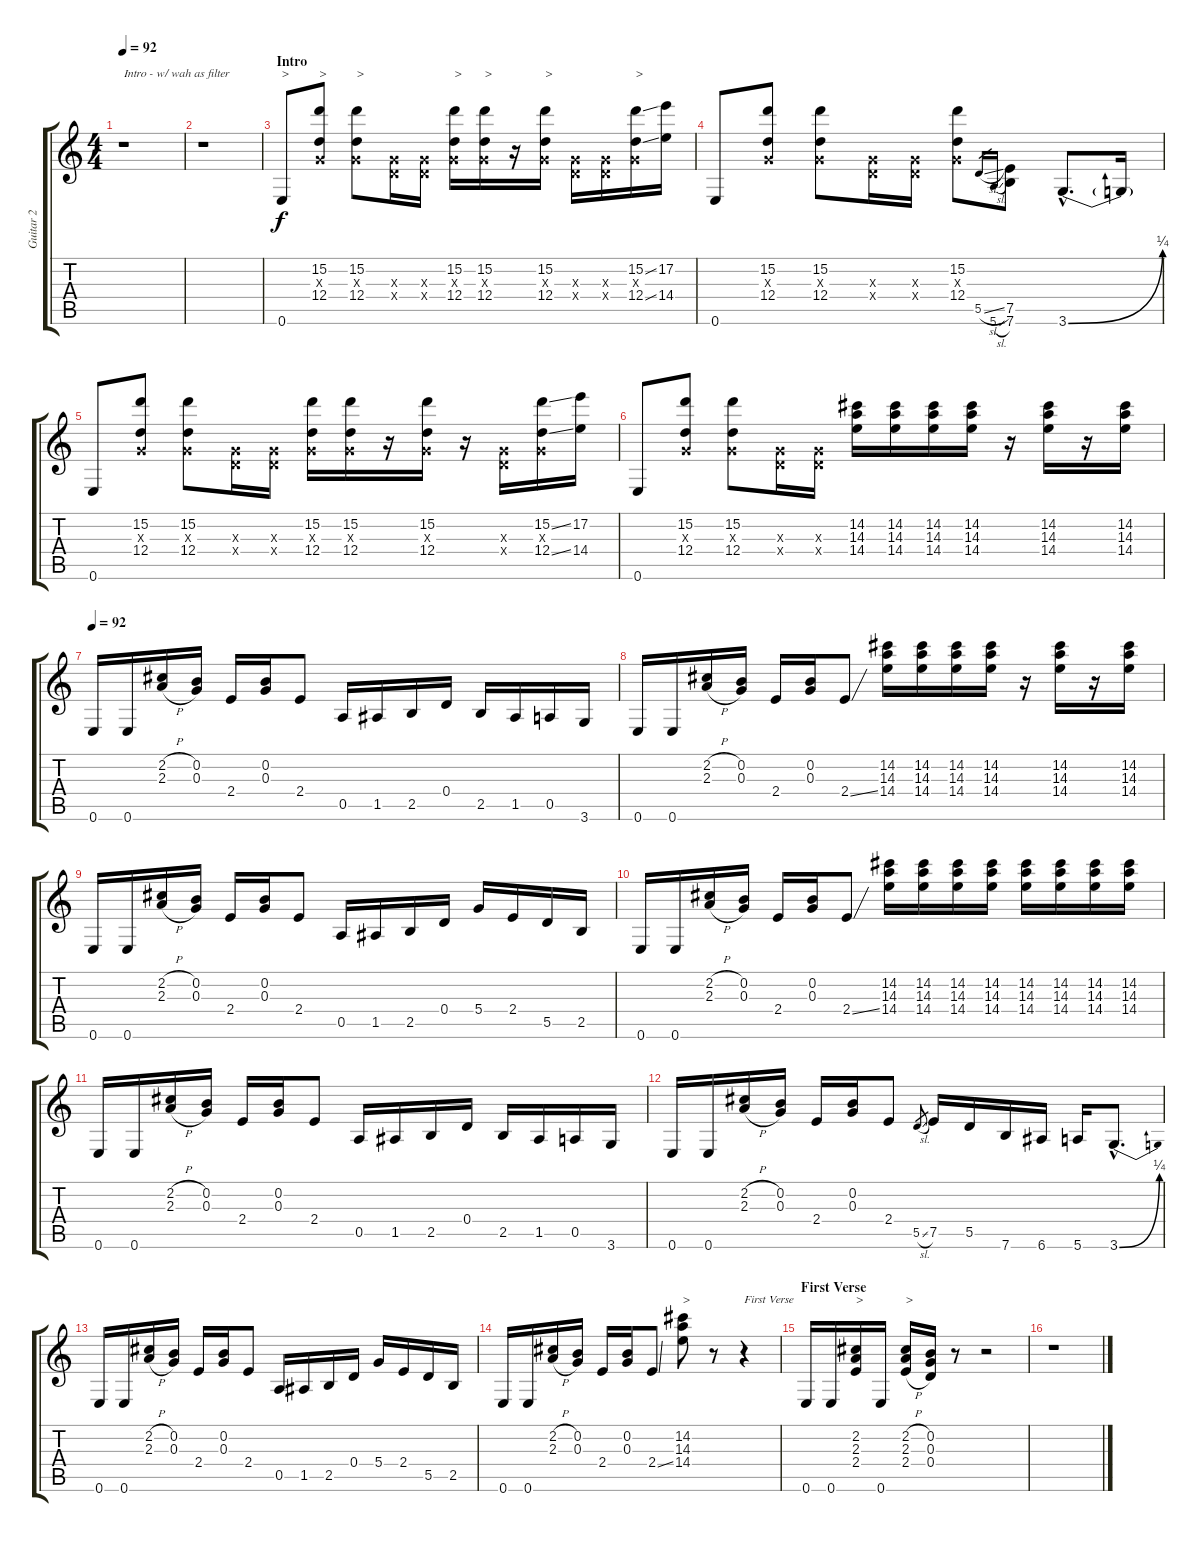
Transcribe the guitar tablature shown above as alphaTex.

\track ("Guitar 2" "Guitar 2") {instrument distortionguitar}
\staff {score tabs}
\tuning (E4 B3 G3 D3 A2 E2) {hide}
\ts (4 4)
\tempo 92
\clef g2
\ks c
r.1{txt "Intro - w/ wah as filter" dy f instrument distortionguitar} |
r.1 |
\section ("" "Intro")
0.6.8{txt ">" balance 16} (15.2 0.3{x} 12.4).8{txt ">"} (15.2 0.3{x} 12.4).8{txt ">"} (0.3{x} 0.4{x}).16 (0.3{x} 0.4{x}).16 (15.2 0.3{x} 12.4).16{txt ">"} (15.2 0.3{x} 12.4).16{txt ">"} r.16 (15.2 0.3{x} 12.4).16{txt ">"} (0.3{x} 0.4{x}).16 (0.3{x} 0.4{x}).16 (15.2{ss} 0.3{x} 12.4{ss}).16{txt ">"} (17.2 14.4).16 |
0.6.8 (15.2 0.3{x} 12.4).8 (15.2 0.3{x} 12.4).8 (0.3{x} 0.4{x}).16 (0.3{x} 0.4{x}).16 (15.2 0.3{x} 12.4).8 5.5{sl}.16{gr} 5.6{sl}.16{gr} (7.5 7.6).8 3.6{be (bend 0 0 60 1) hac}.8{d} 3.6{t}.16 |
0.6.8 (15.2 0.3{x} 12.4).8 (15.2 0.3{x} 12.4).8 (0.3{x} 0.4{x}).16 (0.3{x} 0.4{x}).16 (15.2 0.3{x} 12.4).16 (15.2 0.3{x} 12.4).16 r.16 (15.2 0.3{x} 12.4).16 r.16 (0.3{x} 0.4{x}).16 (15.2{ss} 0.3{x} 12.4{ss}).16 (17.2 14.4).16 |
0.6.8 (15.2 0.3{x} 12.4).8 (15.2 0.3{x} 12.4).8 (0.3{x} 0.4{x}).16 (0.3{x} 0.4{x}).16 (14.2 14.3 14.4).16 (14.2 14.3 14.4).16 (14.2 14.3 14.4).16 (14.2 14.3 14.4).16 r.16 (14.2 14.3 14.4).16 r.16 (14.2 14.3 14.4).16 |
\tempo 92
0.6.16{balance 8 instrument electricguitarmuted} 0.6.16 (2.2{h} 2.3{h}).16{instrument distortionguitar} (0.2 0.3).16 2.4.16 (0.2 0.3).16 2.4.8 0.5.16 1.5.16 2.5.16 0.4.16 2.5.16 1.5.16 0.5.16 3.6.16 |
0.6.16{instrument electricguitarmuted} 0.6.16 (2.2{h} 2.3{h}).16{instrument distortionguitar} (0.2 0.3).16 2.4.16 (0.2 0.3).16 2.4{ss}.8 (14.2 14.3 14.4).16 (14.2 14.3 14.4).16 (14.2 14.3 14.4).16 (14.2 14.3 14.4).16 r.16 (14.2 14.3 14.4).16 r.16 (14.2 14.3 14.4).16 |
0.6.16{instrument electricguitarmuted} 0.6.16 (2.2{h} 2.3{h}).16{instrument distortionguitar} (0.2 0.3).16 2.4.16 (0.2 0.3).16 2.4.8 0.5.16 1.5.16 2.5.16 0.4.16 5.4.16 2.4.16 5.5.16 2.5.16 |
0.6.16{instrument electricguitarmuted} 0.6.16 (2.2{h} 2.3{h}).16{instrument distortionguitar} (0.2 0.3).16 2.4.16 (0.2 0.3).16 2.4{ss}.8 (14.2 14.3 14.4).16 (14.2 14.3 14.4).16 (14.2 14.3 14.4).16 (14.2 14.3 14.4).16 (14.2 14.3 14.4).16 (14.2 14.3 14.4).16 (14.2 14.3 14.4).16 (14.2 14.3 14.4).16 |
0.6.16{instrument electricguitarmuted} 0.6.16 (2.2{h} 2.3{h}).16{instrument distortionguitar} (0.2 0.3).16 2.4.16 (0.2 0.3).16 2.4.8 0.5.16 1.5.16 2.5.16 0.4.16 2.5.16 1.5.16 0.5.16 3.6.16 |
0.6.16{instrument electricguitarmuted} 0.6.16 (2.2{h} 2.3{h}).16{instrument distortionguitar} (0.2 0.3).16 2.4.16 (0.2 0.3).16 2.4.8 5.5{sl}.8{gr} 7.5.16 5.5.16 7.6.16 6.6.16 5.6.16 3.6{be (bend 0 0 60 1) hac}.8{d} |
0.6.16{instrument electricguitarmuted} 0.6.16 (2.2{h} 2.3{h}).16{instrument distortionguitar} (0.2 0.3).16 2.4.16 (0.2 0.3).16 2.4.8 0.5.16 1.5.16 2.5.16 0.4.16 5.4.16 2.4.16 5.5.16 2.5.16 |
0.6.16{instrument electricguitarmuted} 0.6.16 (2.2{h} 2.3{h}).16{instrument distortionguitar} (0.2 0.3).16 2.4.16 (0.2 0.3).16 2.4{ss}.8 (14.2 14.3 14.4).8{txt ">"} r.8 r.4{txt "First Verse"} |
\section ("" "First Verse")
0.6.16{instrument electricguitarmuted} 0.6.16 (2.2 2.3 2.4).16{txt ">" instrument distortionguitar} 0.6.16{instrument electricguitarmuted} (2.2{h} 2.3{h} 2.4{h}).16{txt ">" instrument distortionguitar} (0.2 0.3 0.4).16 r.8 r.2 |
r.1
